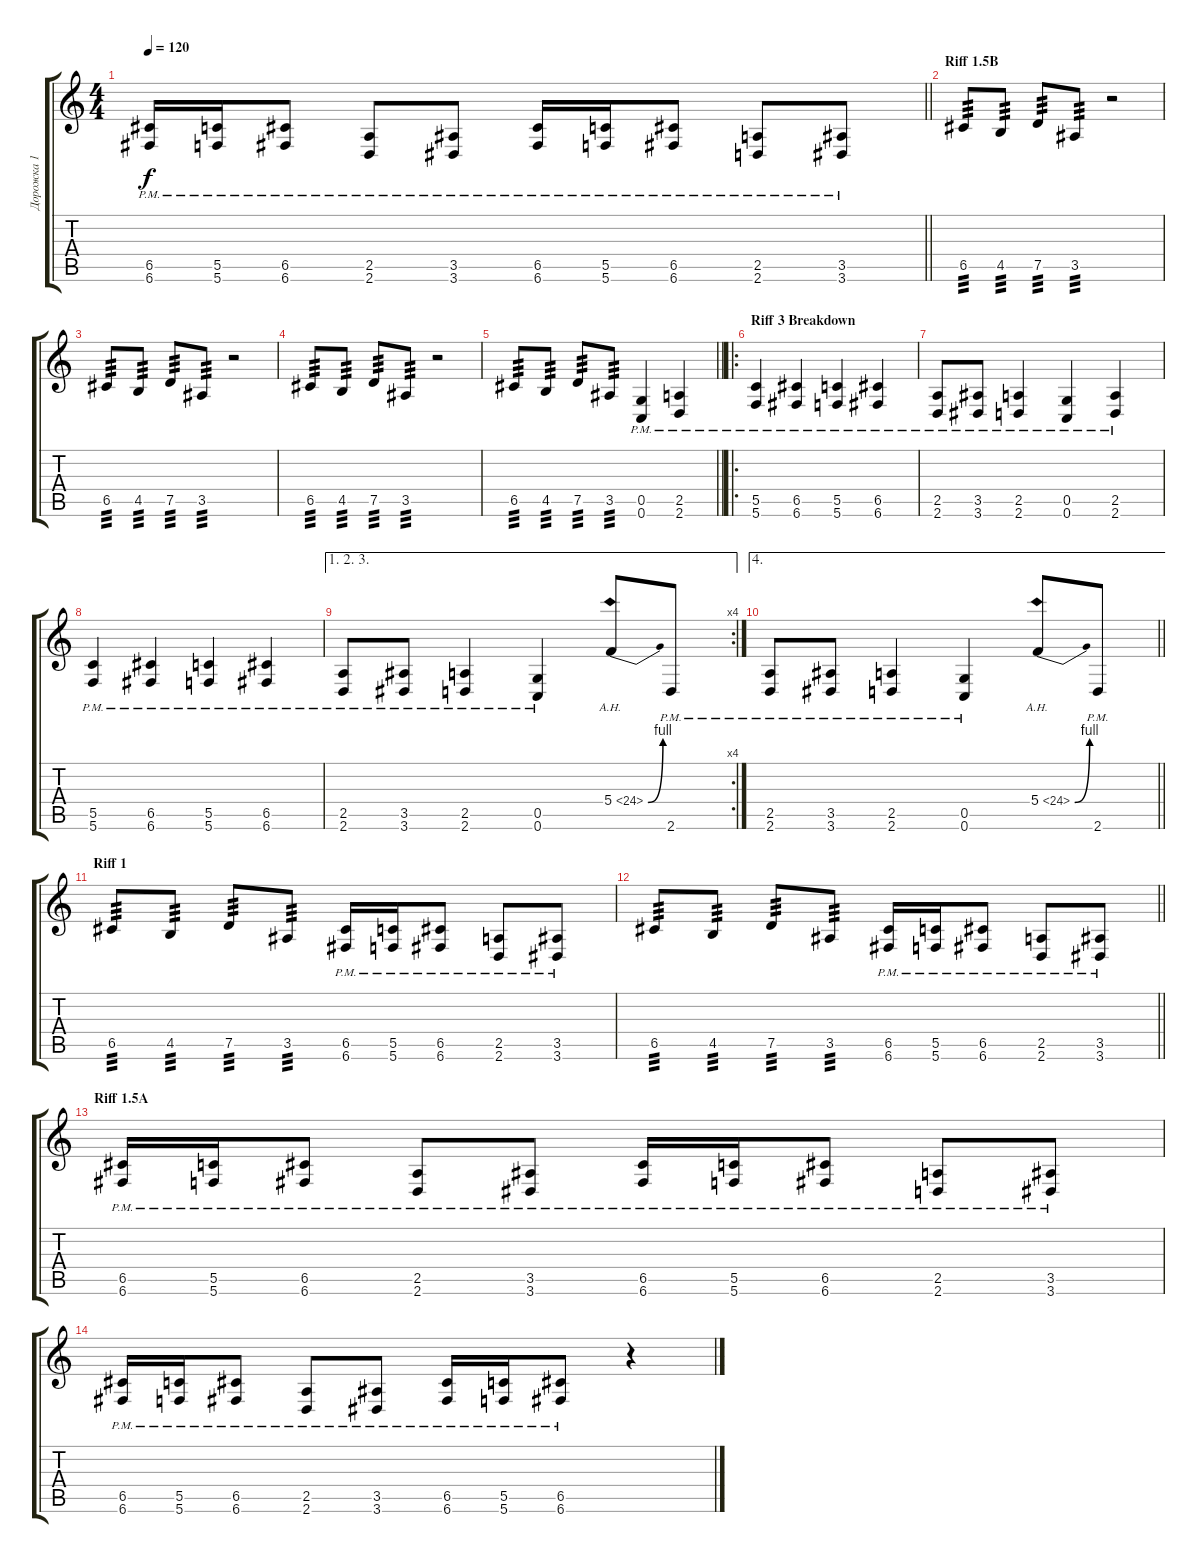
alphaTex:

\track ("Дорожка 1" "Дорожка 1") {instrument distortionguitar}
\staff {score tabs}
\tuning (D4 A3 F3 C3 G2 C2) {hide}
\ts (4 4)
\tempo 120
\clef g2
\barLineRight lightlight
\ks c
(6.5{pm} 6.6{pm}).16{dy f} (5.5{pm} 5.6{pm}).16 (6.5{pm} 6.6{pm}).8 (2.5{pm} 2.6{pm}).8 (3.5{pm} 3.6{pm}).8 (6.5{pm} 6.6{pm}).16 (5.5{pm} 5.6{pm}).16 (6.5{pm} 6.6{pm}).8 (2.5{pm} 2.6{pm}).8 (3.5{pm} 3.6{pm}).8 |
\section ("" "Riff 1.5B")
6.5.8{tp 3} 4.5.8{tp 3} 7.5.8{tp 3} 3.5.8{tp 3} r.2 |
6.5.8{tp 3} 4.5.8{tp 3} 7.5.8{tp 3} 3.5.8{tp 3} r.2 |
6.5.8{tp 3} 4.5.8{tp 3} 7.5.8{tp 3} 3.5.8{tp 3} r.2 |
\barLineRight lightlight
6.5.8{tp 3} 4.5.8{tp 3} 7.5.8{tp 3} 3.5.8{tp 3} (0.5{pm} 0.6{pm}).4 (2.5{pm} 2.6{pm}).4 |
\ro
\section ("" "Riff 3 Breakdown")
(5.5{pm} 5.6{pm}).4 (6.5{pm} 6.6{pm}).4 (5.5{pm} 5.6{pm}).4 (6.5{pm} 6.6{pm}).4 |
(2.5{pm} 2.6{pm}).8 (3.5{pm} 3.6{pm}).8 (2.5{pm} 2.6{pm}).4 (0.5{pm} 0.6{pm}).4 (2.5{pm} 2.6{pm}).4 |
(5.5{pm} 5.6{pm}).4 (6.5{pm} 6.6{pm}).4 (5.5{pm} 5.6{pm}).4 (6.5{pm} 6.6{pm}).4 |
\ae (1 2 3)
\rc 4
(2.5{pm} 2.6{pm}).8 (3.5{pm} 3.6{pm}).8 (2.5{pm} 2.6{pm}).4 (0.5{pm} 0.6{pm}).4 5.4{be (bend 0 0 60 4) ah 19}.8 2.6{pm}.8 |
\ae 4
\barLineRight lightlight
(2.5{pm} 2.6{pm}).8 (3.5{pm} 3.6{pm}).8 (2.5{pm} 2.6{pm}).4 (0.5{pm} 0.6{pm}).4 5.4{be (bend 0 0 60 4) ah 19}.8 2.6{pm}.8 |
\section ("" "Riff 1")
6.5.8{tp 3} 4.5.8{tp 3} 7.5.8{tp 3} 3.5.8{tp 3} (6.5{pm} 6.6{pm}).16 (5.5{pm} 5.6{pm}).16 (6.5{pm} 6.6{pm}).8 (2.5{pm} 2.6{pm}).8 (3.5{pm} 3.6{pm}).8 |
\barLineRight lightlight
6.5.8{tp 3} 4.5.8{tp 3} 7.5.8{tp 3} 3.5.8{tp 3} (6.5{pm} 6.6{pm}).16 (5.5{pm} 5.6{pm}).16 (6.5{pm} 6.6{pm}).8 (2.5{pm} 2.6{pm}).8 (3.5{pm} 3.6{pm}).8 |
\section ("" "Riff 1.5A")
(6.5{pm} 6.6{pm}).16 (5.5{pm} 5.6{pm}).16 (6.5{pm} 6.6{pm}).8 (2.5{pm} 2.6{pm}).8 (3.5{pm} 3.6{pm}).8 (6.5{pm} 6.6{pm}).16 (5.5{pm} 5.6{pm}).16 (6.5{pm} 6.6{pm}).8 (2.5{pm} 2.6{pm}).8 (3.5{pm} 3.6{pm}).8 |
(6.5{pm} 6.6{pm}).16 (5.5{pm} 5.6{pm}).16 (6.5{pm} 6.6{pm}).8 (2.5{pm} 2.6{pm}).8 (3.5{pm} 3.6{pm}).8 (6.5{pm} 6.6{pm}).16 (5.5{pm} 5.6{pm}).16 (6.5{pm} 6.6{pm}).8 r.4
